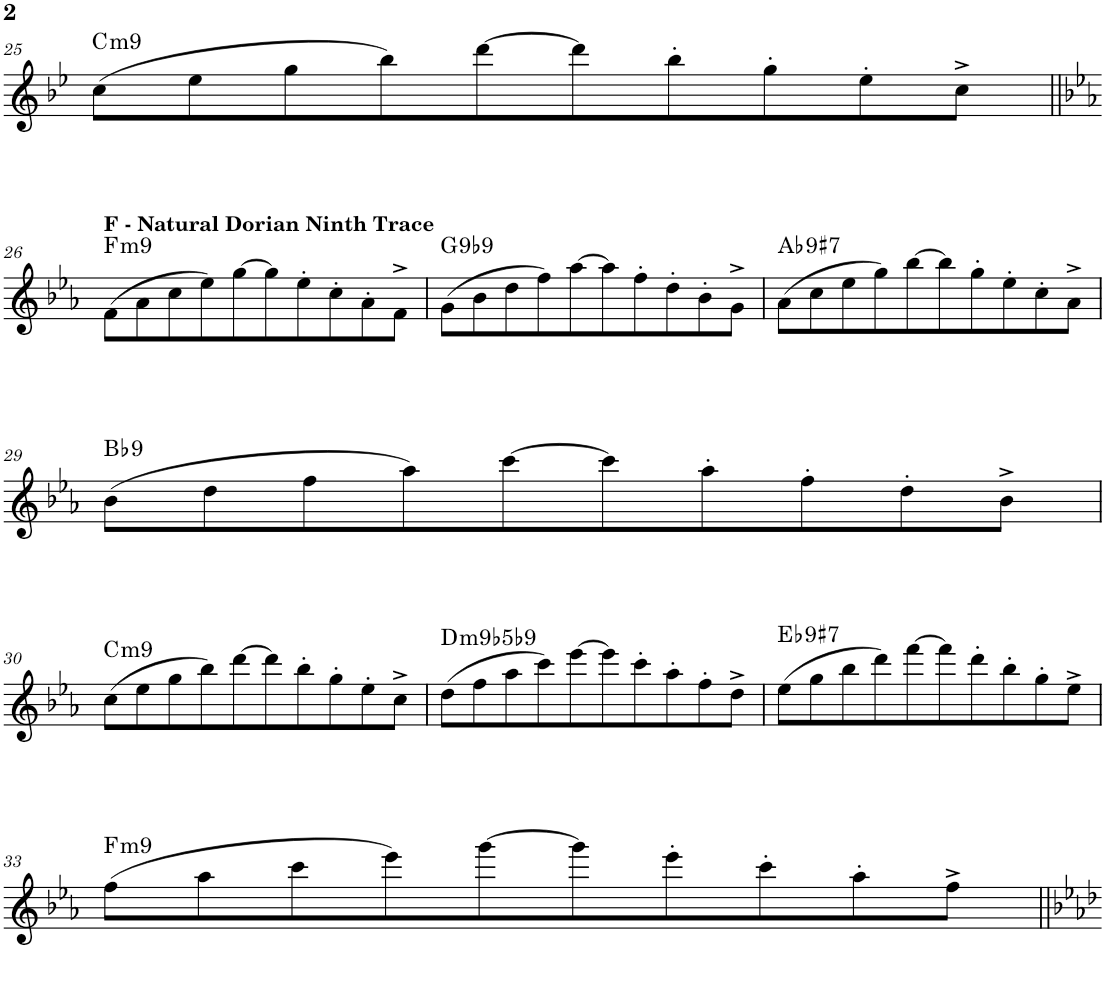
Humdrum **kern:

**kern	**harte
*part1	*part1
*staff1	*
*I"Alto Saxophone	*
*I'A. Sax.	*
!!LO:PB:g=z
*clefG2	*
*Trd5c9	*
*k[b-e-]	*
*M10/8	*
=25	=25
!	!LO:H:kt=m9
(8cc\L	C:min9
8ee-\	.
8gg\	.
8bb-\)	.
[8ddd\	.
8ddd\]	.
8bb-'\	.
8gg'\	.
8ee-'\	.
8cc^\J	.
!!LO:LB:g=z
=26||	=26||
*k[b-e-a-]	*
!LO:TX:a:B:t=F - Natural Dorian Ninth Trace	!LO:H:kt=m9
(8f\L	F:min9
8a-\	.
8cc\	.
8ee-\)	.
[8gg\	.
8gg\]	.
8ee-'\	.
8cc'\	.
8a-'\	.
8f^\J	.
=27	=27
!	!LO:H:kt=9
(8g\L	G:9(b9)
8b-\	.
8dd\	.
8ff\)	.
[8aa-\	.
8aa-\]	.
8ff'\	.
8dd'\	.
8b-'\	.
8g^\J	.
=28	=28
!	!LO:H:kt=9
(8a-\L	Ab:9(#7)
8cc\	.
8ee-\	.
8gg\)	.
[8bb-\	.
8bb-\]	.
8gg'\	.
8ee-'\	.
8cc'\	.
8a-^\J	.
!!LO:LB:g=z
=29	=29
!	!LO:H:kt=9
(8b-\L	Bb:9
8dd\	.
8ff\	.
8aa-\)	.
[8ccc\	.
8ccc\]	.
8aa-'\	.
8ff'\	.
8dd'\	.
8b-^\J	.
!!LO:LB:g=z
=30	=30
!	!LO:H:kt=m9
(8cc\L	C:min9
8ee-\	.
8gg\	.
8bb-\)	.
[8ddd\	.
8ddd\]	.
8bb-'\	.
8gg'\	.
8ee-'\	.
8cc^\J	.
=31	=31
!	!LO:H:kt=m9
(8dd\L	D:(b3,b5,b7,9,b9)
8ff\	.
8aa-\	.
8ccc\)	.
[8eee-\	.
8eee-\]	.
8ccc'\	.
8aa-'\	.
8ff'\	.
8dd^\J	.
=32	=32
!	!LO:H:kt=9
(8ee-\L	Eb:9(#7)
8gg\	.
8bb-\	.
8ddd\)	.
[8fff\	.
8fff\]	.
8ddd'\	.
8bb-'\	.
8gg'\	.
8ee-^\J	.
!!LO:LB:g=z
=33	=33
!	!LO:H:kt=m9
(8ff\L	F:min9
8aa-\	.
8ccc\	.
8eee-\)	.
[8ggg\	.
8ggg\]	.
8eee-'\	.
8ccc'\	.
8aa-'\	.
8ff^\J	.
=||	=||
*-	*-
